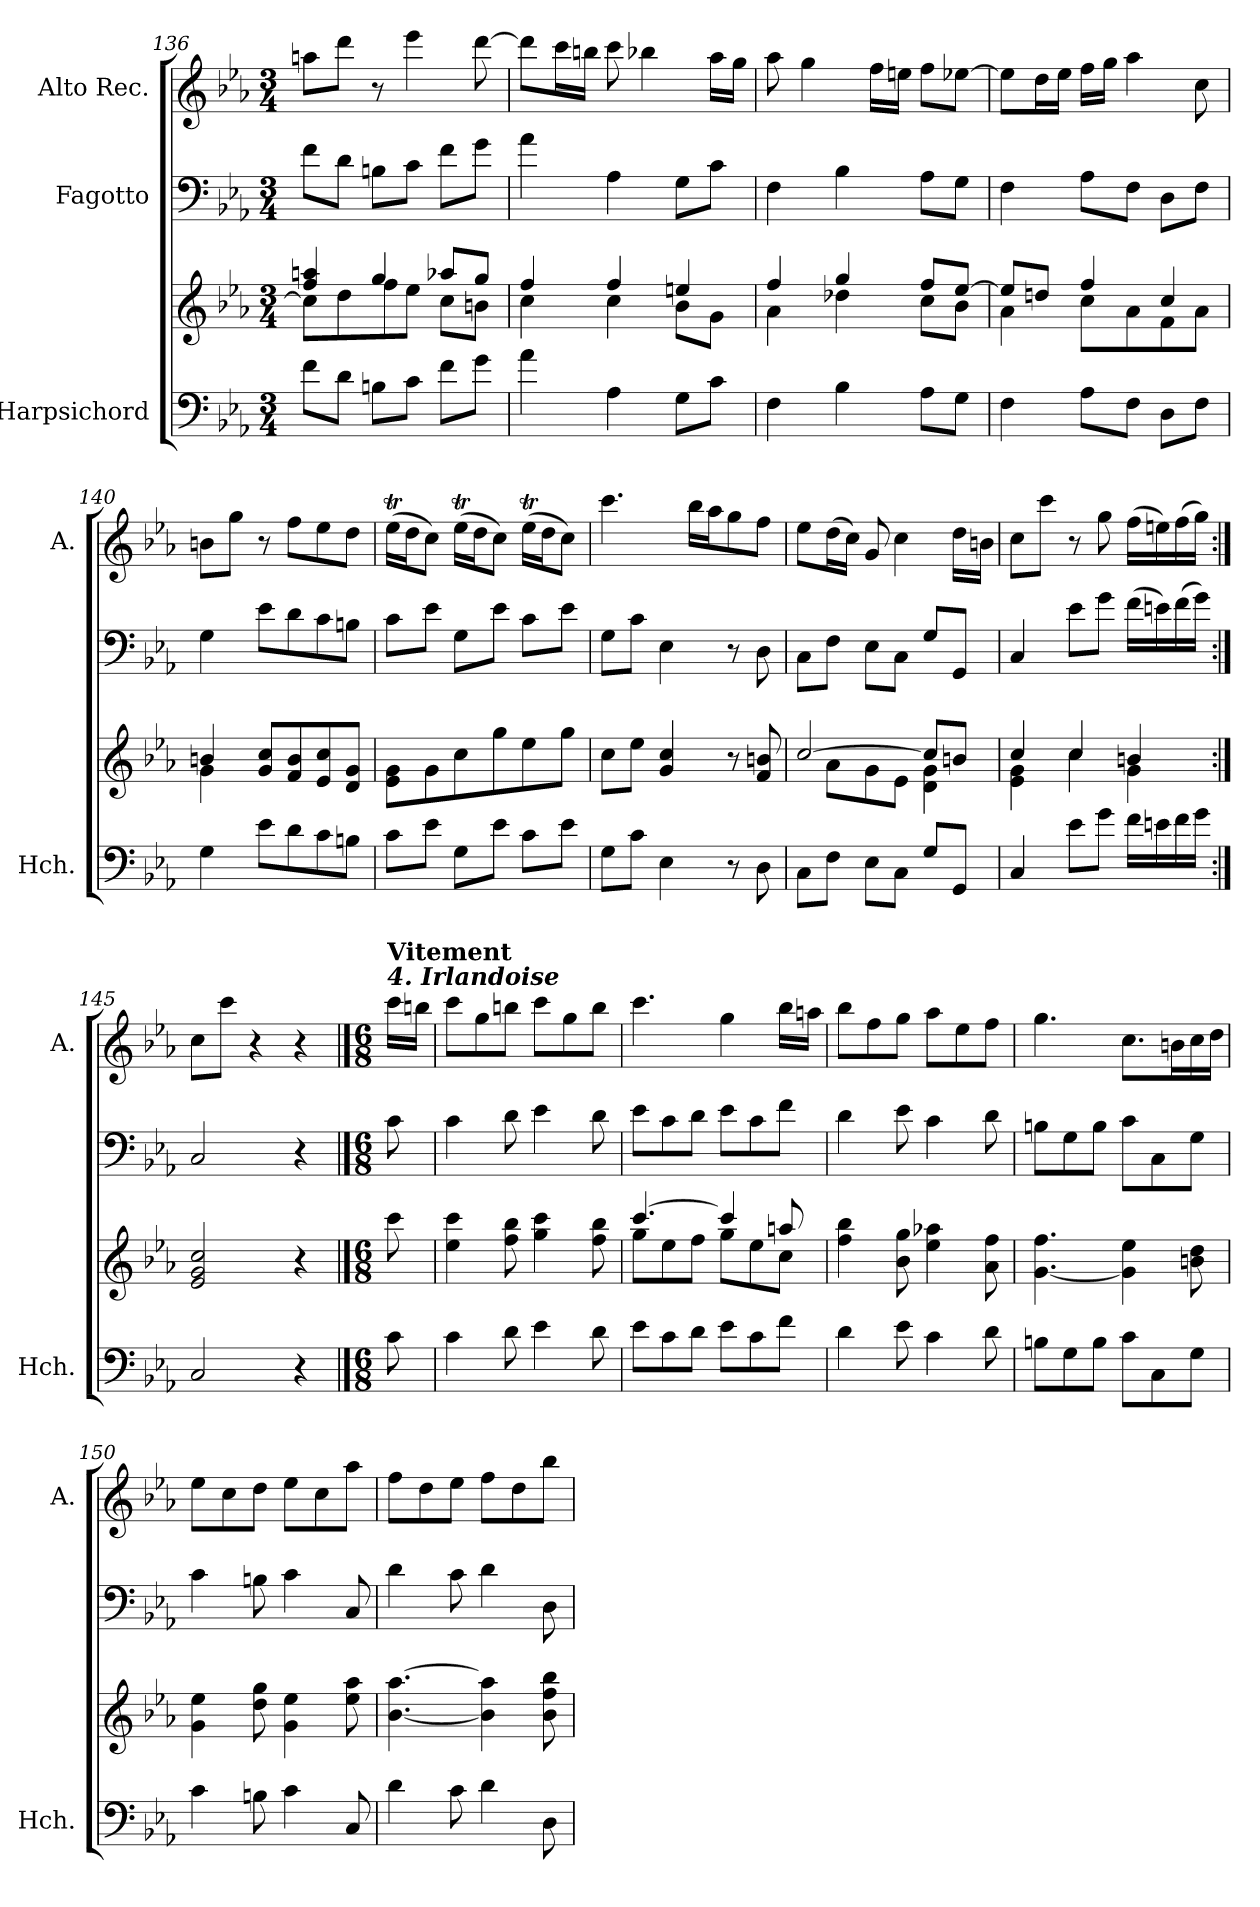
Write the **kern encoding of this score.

**kern	**kern	**kern	**kern
*part3	*part3	*part2	*part1
*staff4	*staff3	*staff2	*staff1
*I"Harpsichord	*	*I"Fagotto	*I"Alto Rec.
*I'Hch.	*	*	*I'A.
!!LO:LB:g=z
*clefF4	*clefG2	*clefF4	*clefG2
*k[b-e-a-]	*k[b-e-a-]	*k[b-e-a-]	*k[b-e-a-]
*M3/4	*M3/4	*M3/4	*M3/4
=136	=136	=136	=136
*	*^	*	*
8f\L	4ff/ 4aan/	8cc\L]	8f\L	8aan\L
8d\J	.	8dd\	8d\J	8ddd\J
8Bn\L	4gg/	8ff\	8Bn\L	8r
8c\J	.	8ee-\J	8c\J	4eee-\
8f\L	8aa-X/L	8cc\L	8f\L	.
8g\J	8gg/J	8bn\J	8g\J	[8ddd\
=137	=137	=137	=137	=137
4a-\	4ff/	4cc\	4a-\	8ddd\L]
.	.	.	.	16ccc\L
.	.	.	.	16bbn\JJ
4A-\	4ff/	4cc\	4A-\	8ccc\
.	.	.	.	4bb-X\
8G\L	4een/	8b-\L	8G\L	.
8c\J	.	8g\J	8c\J	16aa-\LL
.	.	.	.	16gg\JJ
=138	=138	=138	=138	=138
4F\	4ff/	4a-\	4F\	8aa-\
.	.	.	.	4gg\
4B-\	4gg/	4dd-X\	4B-\	.
.	.	.	.	16ff\LL
.	.	.	.	16een\JJ
8A-\L	8ff/L	8cc\L	8A-\L	8ff\L
8G\J	[8ee-/J	8b-\J	8G\J	[8ee-X\J
=139	=139	=139	=139	=139
4F\	8ee-/L]	4a-\	4F\	8ee-\L]
.	8ddn/J	.	.	16dd\L
.	.	.	.	16ee-\JJ
8A-\L	4ff/	8cc\L	8A-\L	16ff\LL
.	.	.	.	16gg\JJ
8F\J	.	8a-\	8F\J	4aa-\
8D\L	4cc/	8f\	8D\L	.
8F\J	.	8a-\J	8F\J	8cc\
=140	=140	=140	=140	=140
4G\	4bn/	4g\	4G\	8bn\L
.	.	.	.	8gg\J
8e-\L	8g/ 8cc/L	2ryy	8e-\L	8r
8d\	8f/ 8b/	.	8d\	8ff\L
8c\	8e-/ 8cc/	.	8c\	8ee-\
8Bn\J	8d/ 8g/J	.	8Bn\J	8dd\J
*	*v	*v	*	*
!!LO:LB:g=z
=141	=141	=141	=141
8c\L	8e-\ 8g\L	8c\L	(16ee-T\LL
.	.	.	16dd\J
8e-\J	8g\	8e-\J	8cc\J)
8G\L	8cc\	8G\L	(16ee-T\LL
.	.	.	16dd\J
8e-\J	8gg\	8e-\J	8cc\J)
8c\L	8ee-\	8c\L	(16ee-T\LL
.	.	.	16dd\J
8e-\J	8gg\J	8e-\J	8cc\J)
=142	=142	=142	=142
8G\L	8cc\L	8G\L	4.ccc\
8c\J	8ee-\J	8c\J	.
4E-\	4g/ 4cc/	4E-\	.
.	.	.	16bb-\LL
.	.	.	16aa-\J
8r	8r	8r	8gg\
8D\	8f/ 8bn/	8D\	8ff\J
=143	=143	=143	=143
*	*^	*	*
8C\L	[2cc/	8ryy	8C\L	8ee-\L
8F\J	.	8a-\L	8F\J	(16dd\L
.	.	.	.	16cc\JJ)
8E-\L	.	8g\	8E-\L	8g/
8C\J	.	8e-\J	8C\J	4cc\
8G/L	8cc/L]	4d\ 4g\	8G/L	.
8GG/J	8bn/J	.	8GG/J	16dd\LL
.	.	.	.	16bn\JJ
=144	=144	=144	=144	=144
4C/	4cc/	4e-\ 4g\	4C/	8cc\L
.	.	.	.	8ccc\J
8e-\L	4cc/	4cc\	8e-\L	8r
8g\J	.	.	8g\J	8gg\
16f\LL	4bn/	4g\	(16f\LL	(16ff\LL
16en\	.	.	16en\)	16een\)
16f\	.	.	(16f\	(16ff\
16g\JJ	.	.	16g\JJ)	16gg\JJ)
*	*v	*v	*	*
=145:|!	=145:|!	=145:|!	=145:|!
2C/	2e-/ 2g/ 2cc/	2C/	8cc\L
.	.	.	8ccc\J
.	.	.	4r
4r	4r	4r	4r
!!LO:PB:g=z
==145X2	==145X2	==145X2	==145X2
*M6/8	*M6/8	*M6/8	*M6/8
*	*	*	*MM150
!	!	!	!LO:TX:a:Bi:t=4. Irlandoise
!	!	!	!LO:TX:a:B:t=Vitement
8c\	8ccc\	8c\	16ccc\LL
.	.	.	16bbn\JJ
=146	=146	=146	=146
4c\	4ee-\ 4ccc\	4c\	8ccc\L
.	.	.	8gg\
8d\	8ff\ 8bb-\	8d\	8bbn\J
4e-\	4gg\ 4ccc\	4e-\	8ccc\L
.	.	.	8gg\
8d\	8ff\ 8bb-\	8d\	8bb\J
=147	=147	=147	=147
*	*^	*	*
8e-\L	[4.ccc/	8gg\L	8e-\L	4.ccc\
8c\	.	8ee-\	8c\	.
8d\J	.	8ff\J	8d\J	.
8e-\L	4ccc/]	8gg\L	8e-\L	4gg\
8c\	.	8ee-\	8c\	.
8f\J	8aan/	8cc\J	8f\J	16bb-\LL
.	.	.	.	16aan\JJ
*	*v	*v	*	*
=148	=148	=148	=148
4d\	4ff\ 4bb-\	4d\	8bb-\L
.	.	.	8ff\
8e-\	8b-\ 8gg\	8e-\	8gg\J
4c\	4ee-\ 4aa-X\	4c\	8aa-\L
.	.	.	8ee-\
8d\	8a-\ 8ff\	8d\	8ff\J
=149	=149	=149	=149
8Bn\L	[4.g\ 4.ff\	8Bn\L	4.gg\
8G\	.	8G\	.
8B\J	.	8B\J	.
8c\L	4g\] 4ee-\	8c\L	8.cc\L
8C\	.	8C\	.
.	.	.	16bn\L
8G\J	8bn\ 8dd\	8G\J	16cc\
.	.	.	16dd\JJ
=150	=150	=150	=150
4c\	4g\ 4ee-\	4c\	8ee-\L
.	.	.	8cc\
8Bn\	8dd\ 8gg\	8Bn\	8dd\J
4c\	4g\ 4ee-\	4c\	8ee-\L
.	.	.	8cc\
8C/	8ee-\ 8aa-\	8C/	8aa-\J
=151	=151	=151	=151
4d\	[4.b-\ [4.aa-\	4d\	8ff\L
.	.	.	8dd\
8c\	.	8c\	8ee-\J
4d\	4b-\] 4aa-\]	4d\	8ff\L
.	.	.	8dd\
8D\	8b-\ 8ff\ 8bb-\	8D\	8bb-\J
=	=	=	=
*-	*-	*-	*-
